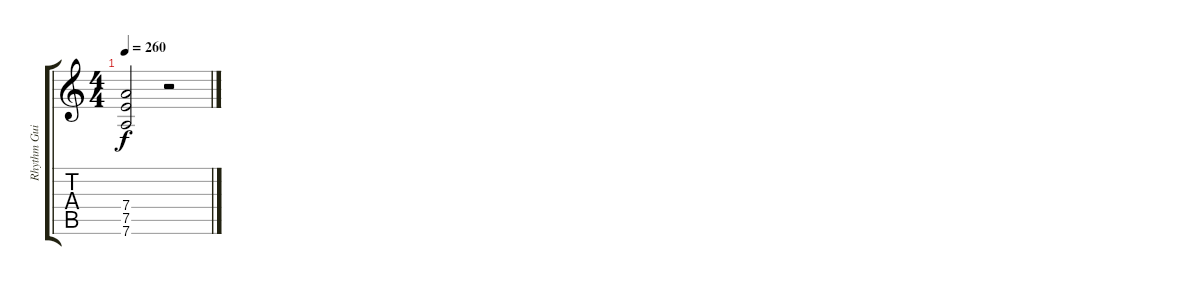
\track ("Rhythm Guitar" "Rhythm Gui") {instrument overdrivenguitar}
\staff {score tabs}
\tuning (E4 B3 G3 D3 A2 D2) {hide}
\ts (4 4)
\tempo 260
\clef g2
\ks c
(7.4 7.5 7.6).2{dy f} r.2
